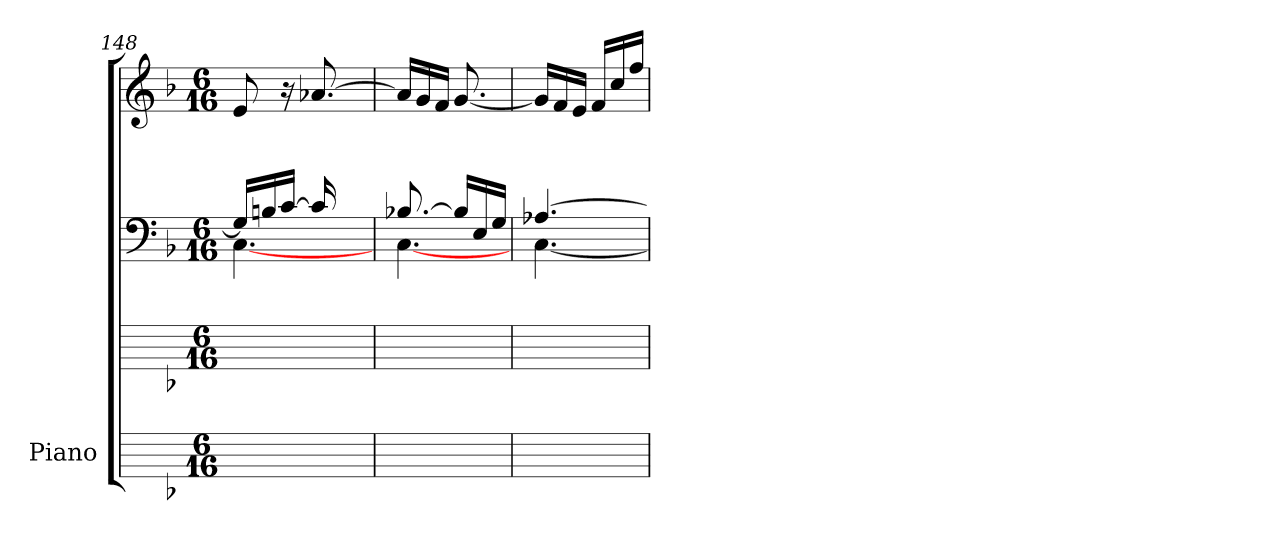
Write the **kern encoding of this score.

**kern	**kern	**kern	**kern
*part1	*part1	*part1	*part1
*staff4	*staff3	*staff2	*staff1
*I"Piano	*	*	*
*I'Pno	*	*	*
*	*	*clefF4	*clefG2
*k[b-]	*k[b-]	*k[b-]	*k[b-]
*F:	*F:	*F:	*F:
*M6/16	*M6/16	*M6/16	*M6/16
=148	=148	=148	=148
*	*	*^	*^
4.ryy	4.ryy	16G/LL]	[4.C\	8e/	4ryy
.	.	16Bn/	.	.	.
.	.	[16c/JJ	.	16r	.
.	.	16c/LL]	.	[8.a-X/	.
.	.	8ryy	.	.	16e
.	.	.	.	.	16fJJ
*	*	*	*	*v	*v
=149	=149	=149	=149	=149
4.ryy	4.ryy	[8.B-X/	[4.C\	16a-/LL]
.	.	.	.	16g/
.	.	.	.	16f/JJ
.	.	16B-/LL]	.	[8.g/
.	.	16E/	.	.
.	.	16G/JJ	.	.
!!LO:LB:g=z
=150	=150	=150	=150	=150
4.ryy	4.ryy	[4.A-X/	[4.C\	16g/LL]
.	.	.	.	16f/
.	.	.	.	16e/JJ
.	.	.	.	16f/LL
.	.	.	.	16cc/
.	.	.	.	16ff/JJ
*	*	*v	*v	*
=	=	=	=
*-	*-	*-	*-
